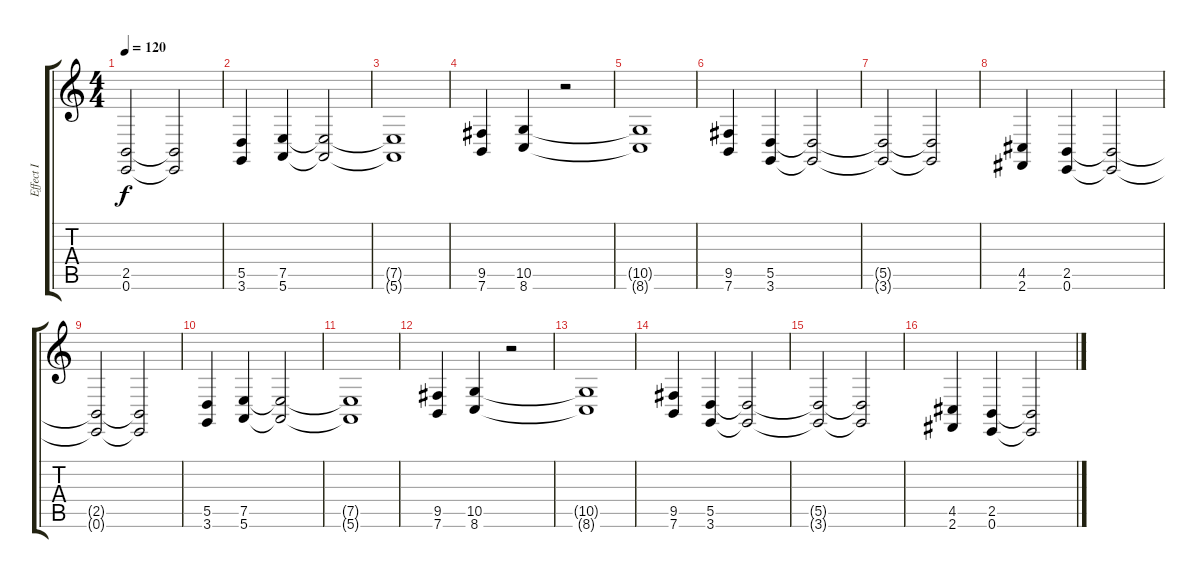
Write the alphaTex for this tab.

\track ("Effect I" "Effect I") {instrument choiraahs}
\staff {score tabs}
\tuning (E4 B3 G3 D3 A2 E2) {hide}
\ts (4 4)
\tempo 120
\clef g2
\ks c
(2.5{t} 0.6{t}).2{dy f} (2.5{t} 0.6{t}).2 |
(5.5 3.6).4 (7.5 5.6).4 (7.5{t} 5.6{t}).2 |
(7.5{t} 5.6{t}).1 |
(9.5 7.6).4 (10.5 8.6).4 r.2 |
(10.5{t} 8.6{t}).1 |
(9.5 7.6).4 (5.5 3.6).4 (5.5{t} 3.6{t}).2 |
(5.5{t} 3.6{t}).2 (5.5{t} 3.6{t}).2 |
(4.5 2.6).4 (2.5 0.6).4 (2.5{t} 0.6{t}).2 |
(2.5{t} 0.6{t}).2 (2.5{t} 0.6{t}).2 |
(5.5 3.6).4 (7.5 5.6).4 (7.5{t} 5.6{t}).2 |
(7.5{t} 5.6{t}).1 |
(9.5 7.6).4 (10.5 8.6).4 r.2 |
(10.5{t} 8.6{t}).1 |
(9.5 7.6).4 (5.5 3.6).4 (5.5{t} 3.6{t}).2 |
(5.5{t} 3.6{t}).2 (5.5{t} 3.6{t}).2 |
(4.5 2.6).4 (2.5 0.6).4 (2.5{t} 0.6{t}).2
